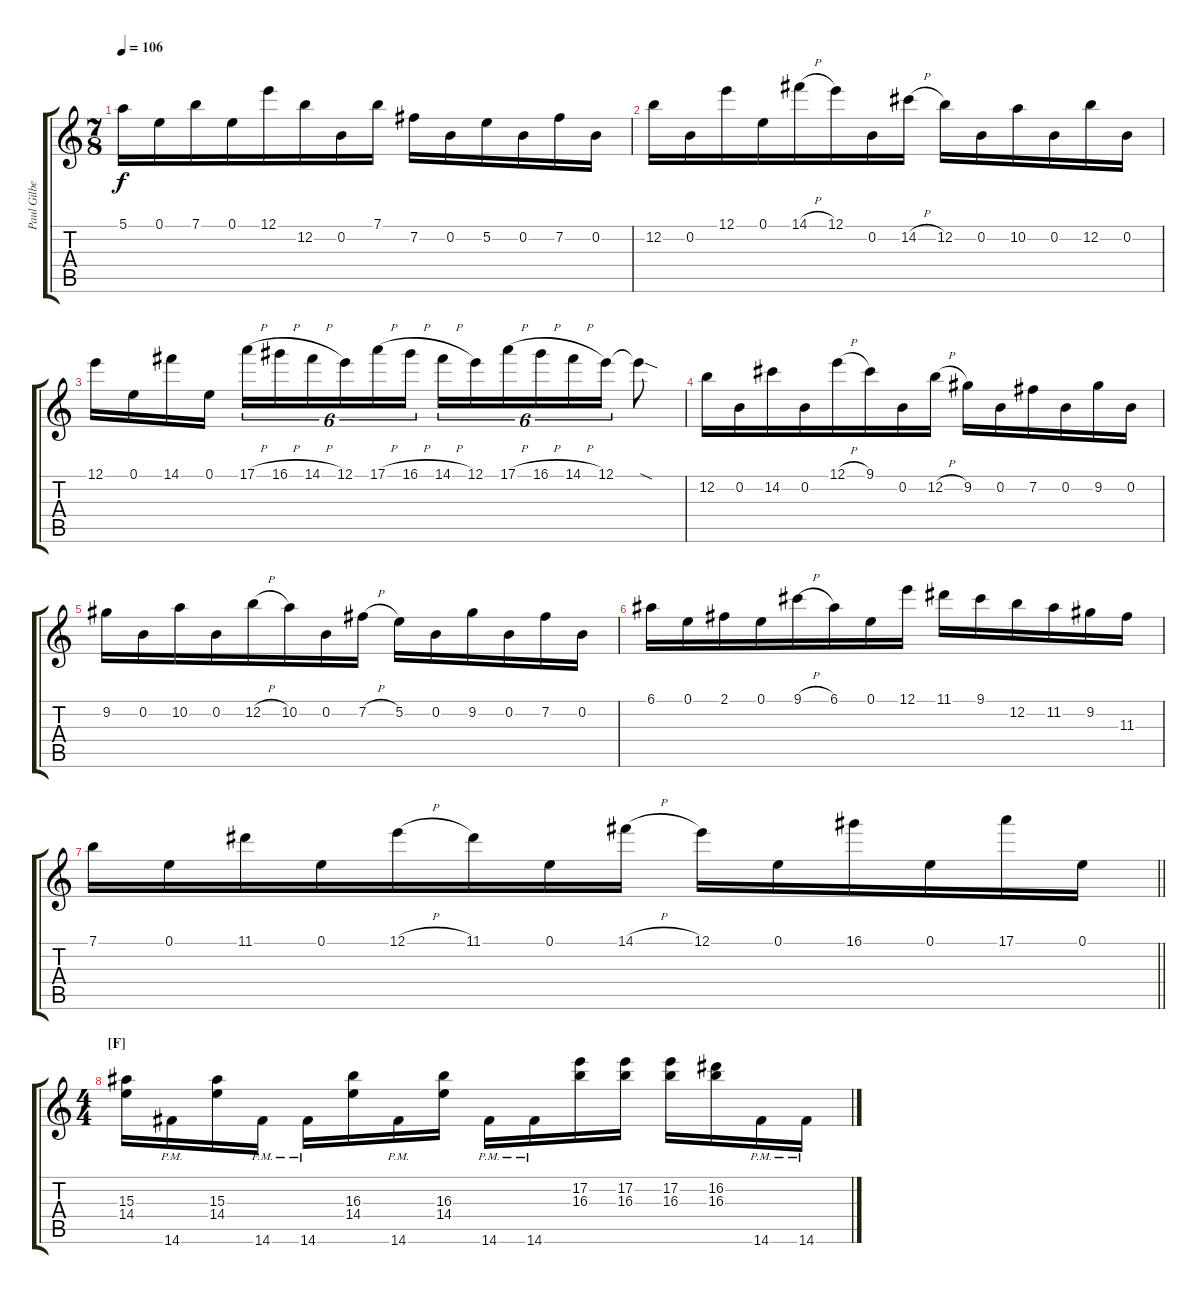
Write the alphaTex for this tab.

\track ("Paul Gilbert" "Paul Gilbe") {instrument distortionguitar}
\staff {score tabs}
\tuning (E4 B3 G3 D3 A2 E2) {hide}
\ts (7 8)
\tempo 106
\clef g2
\ks c
5.1.16{dy f} 0.1.16 7.1.16 0.1.16 12.1.16 12.2.16 0.2.16 7.1.16 7.2.16 0.2.16 5.2.16 0.2.16 7.2.16 0.2.16 |
12.2.16 0.2.16 12.1.16 0.1.16 14.1{h}.16 12.1.16 0.2.16 14.2{h}.16 12.2.16 0.2.16 10.2.16 0.2.16 12.2.16 0.2.16 |
12.1.16 0.1.16 14.1.16 0.1.16 17.1{h}.16{tu (6 4)} 16.1{h}.16{tu (6 4)} 14.1{h}.16{tu (6 4)} 12.1.16{tu (6 4)} 17.1{h}.16{tu (6 4)} 16.1{h}.16{tu (6 4)} 14.1{h}.16{tu (6 4)} 12.1.16{tu (6 4)} 17.1{h}.16{tu (6 4)} 16.1{h}.16{tu (6 4)} 14.1{h}.16{tu (6 4)} 12.1.16{tu (6 4)} 12.1{sod t}.8 |
12.2.16 0.2.16 14.2.16 0.2.16 12.1{h}.16 9.1.16 0.2.16 12.2{h}.16 9.2.16 0.2.16 7.2.16 0.2.16 9.2.16 0.2.16 |
9.2.16 0.2.16 10.2.16 0.2.16 12.2{h}.16 10.2.16 0.2.16 7.2{h}.16 5.2.16 0.2.16 9.2.16 0.2.16 7.2.16 0.2.16 |
6.1.16 0.1.16 2.1.16 0.1.16 9.1{h}.16 6.1.16 0.1.16 12.1.16 11.1.16 9.1.16 12.2.16 11.2.16 9.2.16 11.3.16 |
\barLineRight lightlight
7.1.16 0.1.16 11.1.16 0.1.16 12.1{h}.16 11.1.16 0.1.16 14.1{h}.16 12.1.16 0.1.16 16.1.16 0.1.16 17.1.16 0.1.16 |
\ts (4 4)
\section ("" "[F]")
(15.3 14.4).16 14.6{pm}.16 (15.3 14.4).16 14.6{pm}.16 14.6{pm}.16 (16.3 14.4).16 14.6{pm}.16 (16.3 14.4).16 14.6{pm}.16 14.6{pm}.16 (17.2 16.3).16 (17.2 16.3).16 (17.2 16.3).16 (16.2 16.3).16 14.6{pm}.16 14.6{pm}.16
